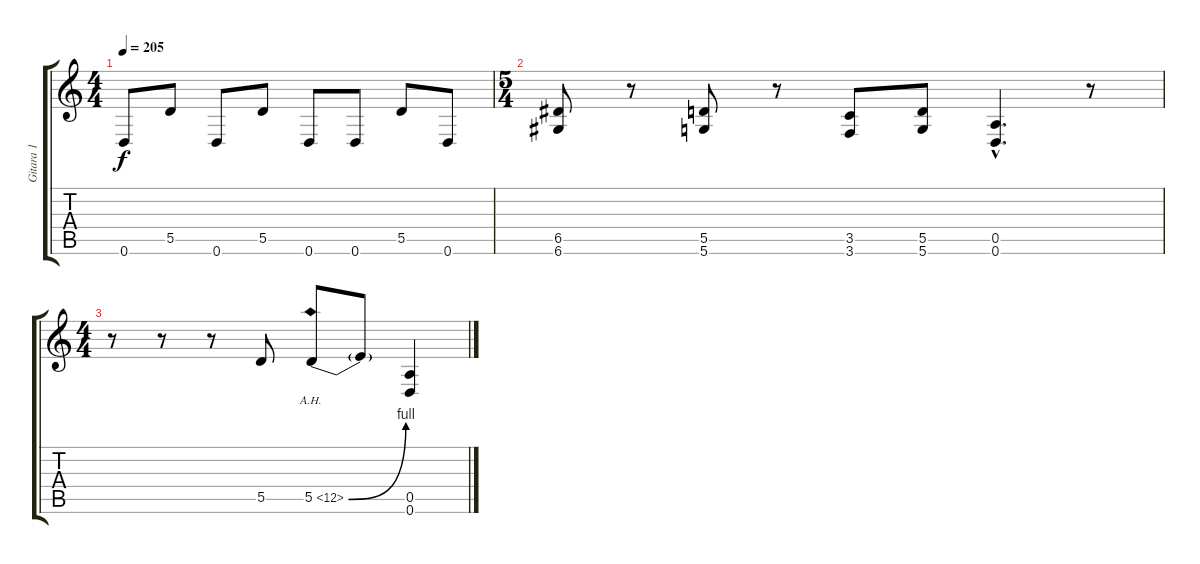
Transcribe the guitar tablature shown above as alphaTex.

\track ("Gitara 1" "Gitara 1") {instrument distortionguitar}
\staff {score tabs}
\tuning (E4 B3 G3 D3 A2 D2) {hide}
\ts (4 4)
\tempo 205
\clef g2
\ks c
0.6.8{dy f} 5.5.8 0.6.8 5.5.8 0.6.8 0.6.8 5.5.8 0.6.8 |
\ts (5 4)
(6.5 6.6).8 r.8 (5.5 5.6).8 r.8 (3.5 3.6).8 (5.5 5.6).8 (0.5{hac} 0.6{hac}).4{d} r.8 |
\ts (4 4)
r.8 r.8 r.8 5.5.8 5.5{be (bend 0 0 60 4) ah 7}.8 5.5{t}.8 (0.5 0.6).4
